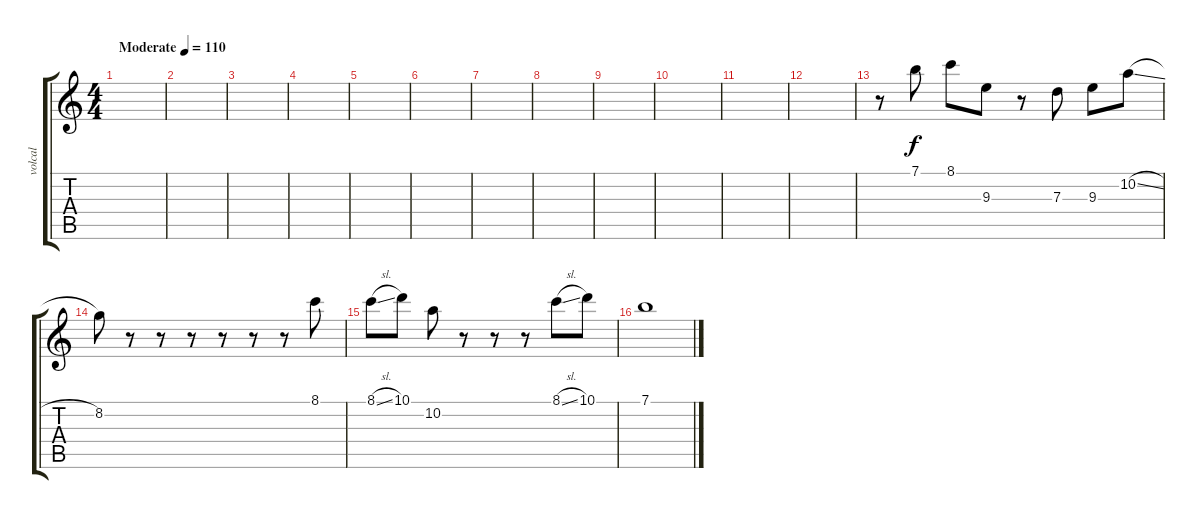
\track ("volcal" "volcal") {instrument acousticguitarnylon}
\staff {score tabs}
\tuning (E4 B3 G3 D3 A2 E2) {hide}
\ts (4 4)
\tempo (110 "Moderate")
\clef g2
\ks c
|
|
|
|
|
|
|
|
|
|
|
|
r.8 7.1.8 8.1.8 9.3.8 r.8 7.3.8 9.3.8 10.2{sl}.8 |
8.2.8 r.8 r.8 r.8 r.8 r.8 r.8 8.1.8 |
8.1{sl}.8 10.1.8 10.2.8 r.8 r.8 r.8 8.1{sl}.8 10.1.8 |
7.1.1
